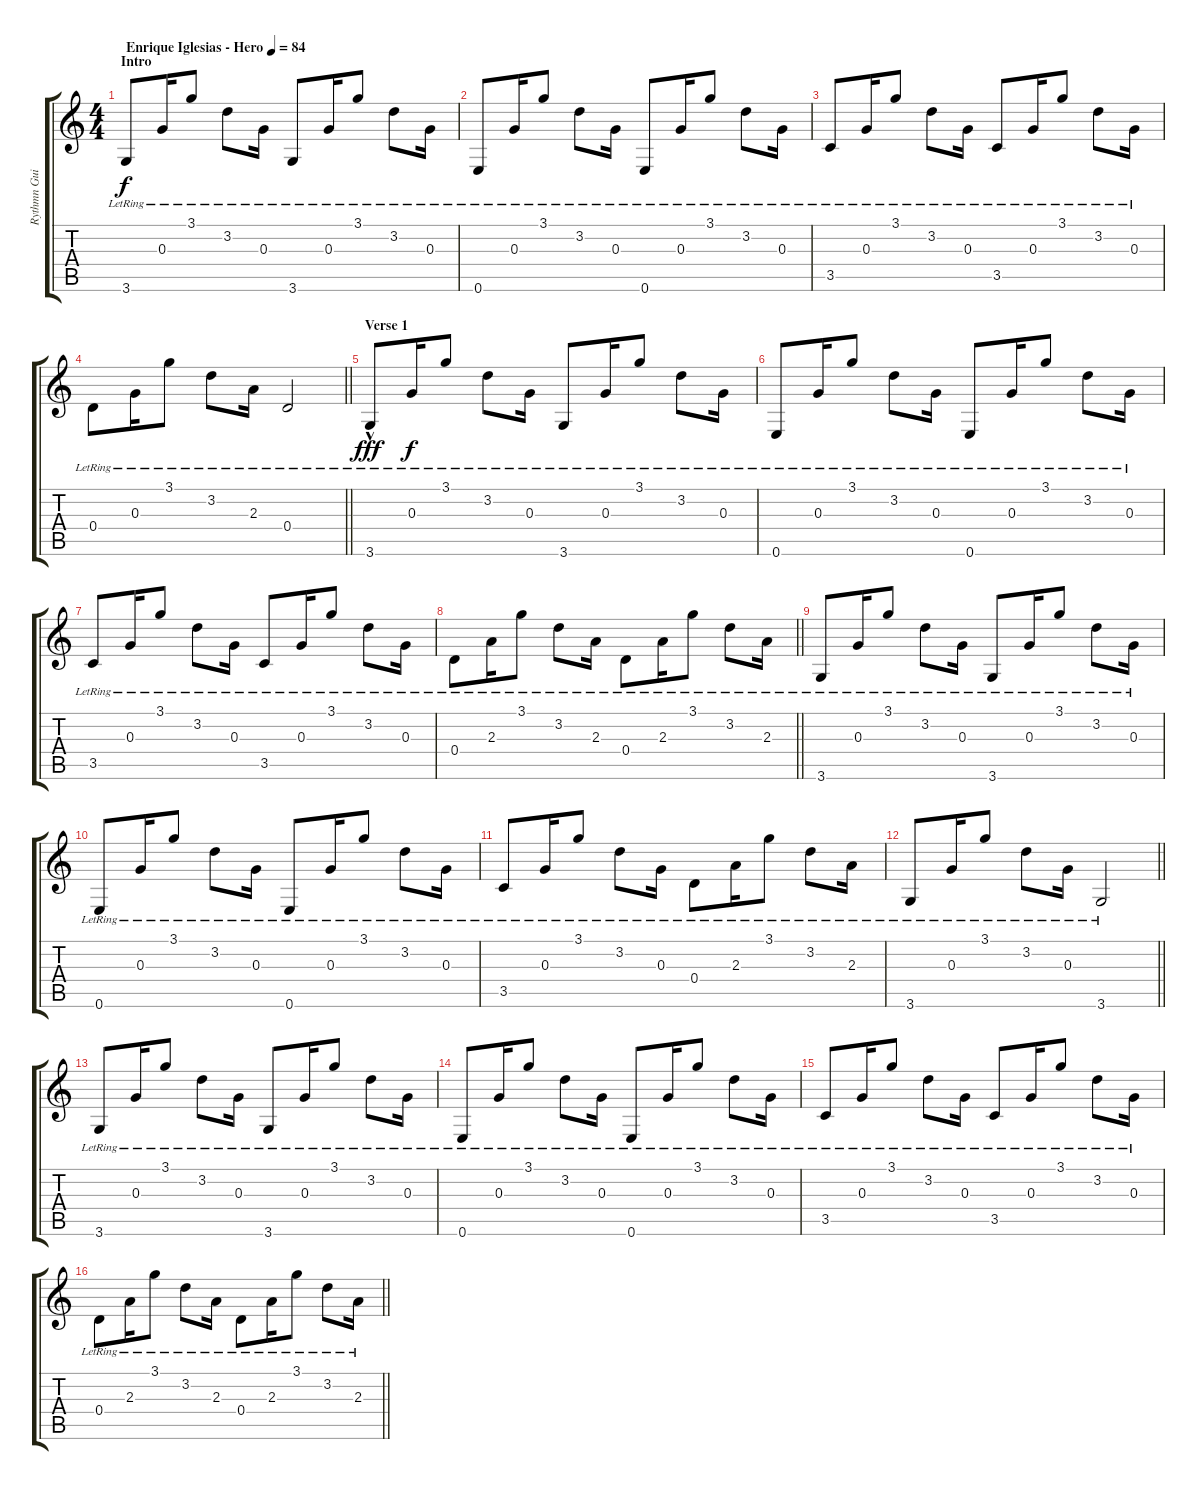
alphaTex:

\track ("Rythmn Guitar" "Rythmn Gui") {instrument acousticguitarsteel}
\staff {score tabs}
\tuning (E4 B3 G3 D3 A2 E2) {hide}
\ts (4 4)
\section ("" "Intro")
\tempo (84 "Enrique Iglesias - Hero")
\clef g2
\ks c
3.6{lr}.8{dy f instrument acousticguitarsteel} 0.3{lr}.16 3.1{lr}.8 3.2{lr}.8 0.3{lr}.16 3.6{lr}.8 0.3{lr}.16 3.1{lr}.8 3.2{lr}.8 0.3{lr}.16 |
0.6{lr}.8 0.3{lr}.16 3.1{lr}.8 3.2{lr}.8 0.3{lr}.16 0.6{lr}.8 0.3{lr}.16 3.1{lr}.8 3.2{lr}.8 0.3{lr}.16 |
3.5{lr}.8 0.3{lr}.16 3.1{lr}.8 3.2{lr}.8 0.3{lr}.16 3.5{lr}.8 0.3{lr}.16 3.1{lr}.8 3.2{lr}.8 0.3{lr}.16 |
\barLineRight lightlight
0.4{lr}.8 0.3{lr}.16 3.1{lr}.8 3.2{lr}.8 2.3{lr}.16 0.4{lr}.2 |
\section ("" "Verse 1")
3.6{hac lr}.8{dy fff} 0.3{lr}.16{dy f} 3.1{lr}.8 3.2{lr}.8 0.3{lr}.16 3.6{lr}.8 0.3{lr}.16 3.1{lr}.8 3.2{lr}.8 0.3{lr}.16 |
0.6{lr}.8 0.3{lr}.16 3.1{lr}.8 3.2{lr}.8 0.3{lr}.16 0.6{lr}.8 0.3{lr}.16 3.1{lr}.8 3.2{lr}.8 0.3{lr}.16 |
3.5{lr}.8 0.3{lr}.16 3.1{lr}.8 3.2{lr}.8 0.3{lr}.16 3.5{lr}.8 0.3{lr}.16 3.1{lr}.8 3.2{lr}.8 0.3{lr}.16 |
\barLineRight lightlight
0.4{lr}.8 2.3{lr}.16 3.1{lr}.8 3.2{lr}.8 2.3{lr}.16 0.4{lr}.8 2.3{lr}.16 3.1{lr}.8 3.2{lr}.8 2.3{lr}.16 |
3.6{lr}.8 0.3{lr}.16 3.1{lr}.8 3.2{lr}.8 0.3{lr}.16 3.6{lr}.8 0.3{lr}.16 3.1{lr}.8 3.2{lr}.8 0.3{lr}.16 |
0.6{lr}.8 0.3{lr}.16 3.1{lr}.8 3.2{lr}.8 0.3{lr}.16 0.6{lr}.8 0.3{lr}.16 3.1{lr}.8 3.2{lr}.8 0.3{lr}.16 |
3.5{lr}.8 0.3{lr}.16 3.1{lr}.8 3.2{lr}.8 0.3{lr}.16 0.4{lr}.8 2.3{lr}.16 3.1{lr}.8 3.2{lr}.8 2.3{lr}.16 |
\barLineRight lightlight
3.6{lr}.8 0.3{lr}.16 3.1{lr}.8 3.2{lr}.8 0.3{lr}.16 3.6{lr}.2 |
3.6{lr}.8 0.3{lr}.16 3.1{lr}.8 3.2{lr}.8 0.3{lr}.16 3.6{lr}.8 0.3{lr}.16 3.1{lr}.8 3.2{lr}.8 0.3{lr}.16 |
0.6{lr}.8 0.3{lr}.16 3.1{lr}.8 3.2{lr}.8 0.3{lr}.16 0.6{lr}.8 0.3{lr}.16 3.1{lr}.8 3.2{lr}.8 0.3{lr}.16 |
3.5{lr}.8 0.3{lr}.16 3.1{lr}.8 3.2{lr}.8 0.3{lr}.16 3.5{lr}.8 0.3{lr}.16 3.1{lr}.8 3.2{lr}.8 0.3{lr}.16 |
\barLineRight lightlight
0.4{lr}.8 2.3{lr}.16 3.1{lr}.8 3.2{lr}.8 2.3{lr}.16 0.4{lr}.8 2.3{lr}.16 3.1{lr}.8 3.2{lr}.8 2.3{lr}.16
